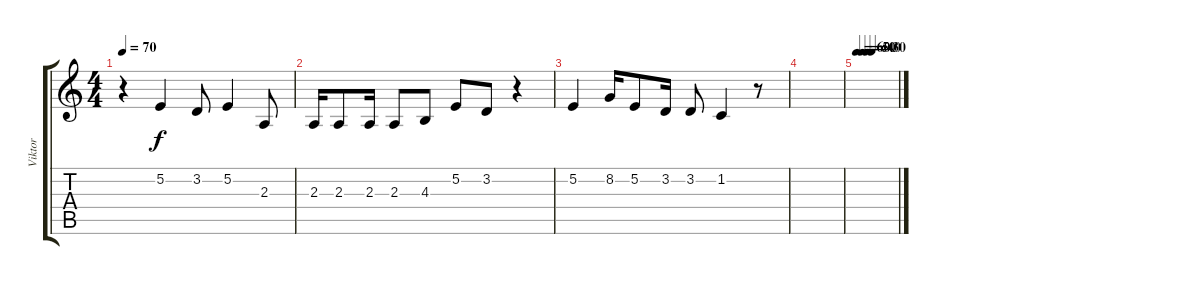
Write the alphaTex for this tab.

\track ("Viktor" "Viktor") {instrument flute}
\staff {score tabs}
\tuning (E4 B3 G3 D3 A2 E2) {hide}
\ts (4 4)
\tempo 70
\clef g2
\ks c
r.4{dy f} 5.2.4 3.2.8 5.2.4 2.3.8 |
2.3.16 2.3.8 2.3.16 2.3.8 4.3.8 5.2.8 3.2.8 r.4 |
5.2.4 8.2.16 5.2.8 3.2.16 3.2.8 1.2.4 r.8 |
|
\tempo 60
\tempo (50 0.125)
\tempo (40 0.25)
\tempo (30 0.375)
